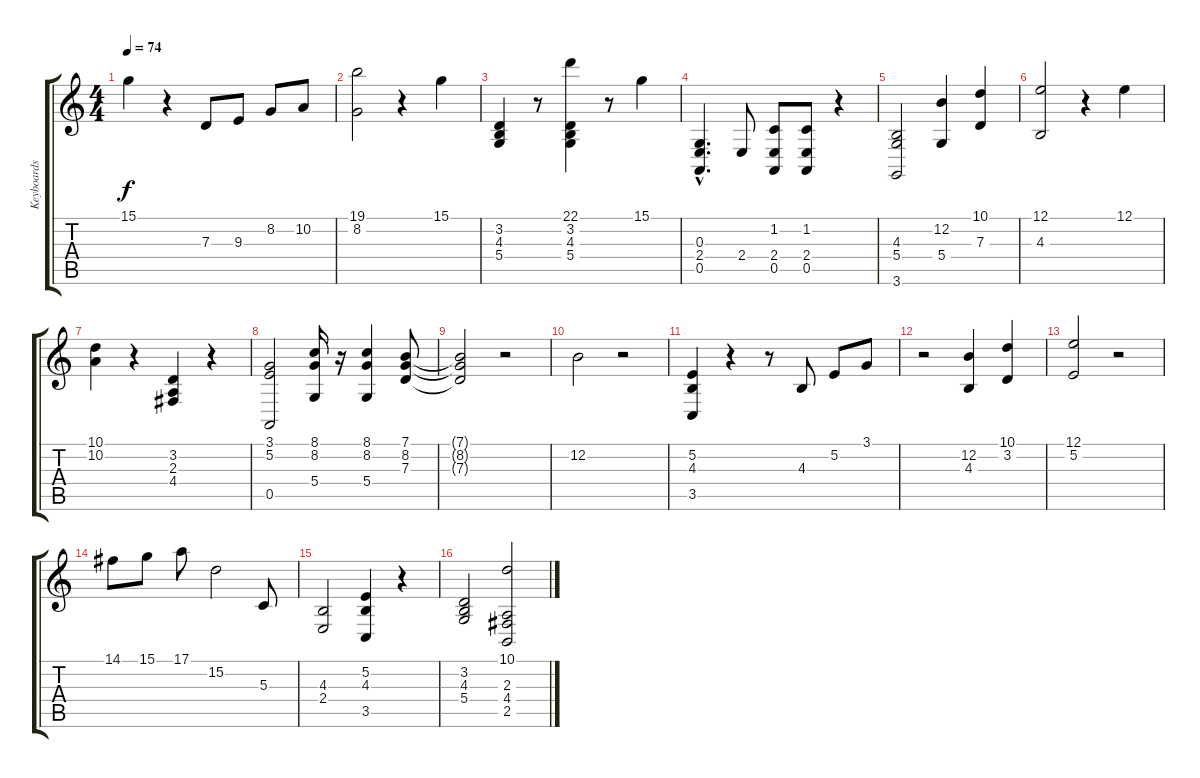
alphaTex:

\track ("Keyboards" "Keyboards") {instrument electricgrandpiano}
\staff {score tabs}
\tuning (E4 B3 G3 D3 A2 E2) {hide}
\ts (4 4)
\tempo 74
\clef g2
\ks c
15.1.4{dy f} r.4 7.3.8 9.3.8 8.2.8 10.2.8 |
(19.1 8.2).2 r.4 15.1.4 |
(3.2 4.3 5.4).4 r.8 (22.1 3.2 4.3 5.4).4 r.8 15.1.4 |
(0.3{hac} 2.4{hac} 0.5{hac}).4{d} 2.4.8 (1.2 2.4 0.5).8 (1.2 2.4 0.5).8 r.4 |
(4.3 5.4 3.6).2 (12.2 5.4).4 (10.1 7.3).4 |
(12.1 4.3).2 r.4 12.1.4 |
(10.1 10.2).4 r.4 (3.2 2.3 4.4).4 r.4 |
(3.1 5.2 0.5).2 (8.1 8.2 5.4).16 r.16 (8.1 8.2 5.4).4 (7.1 8.2 7.3).8 |
(7.1{t} 8.2{t} 7.3{t}).2 r.2 |
12.2.2 r.2 |
(5.2 4.3 3.5).4 r.4 r.8 4.3.8 5.2.8 3.1.8 |
r.2 (12.2 4.3).4 (10.1 3.2).4 |
(12.1 5.2).2 r.2 |
14.1.8 15.1.8 17.1.8 15.2.2 5.3.8 |
(4.3 2.4).2 (5.2 4.3 3.5).4 r.4 |
(3.2 4.3 5.4).2 (10.1 2.3 4.4 2.5).2
